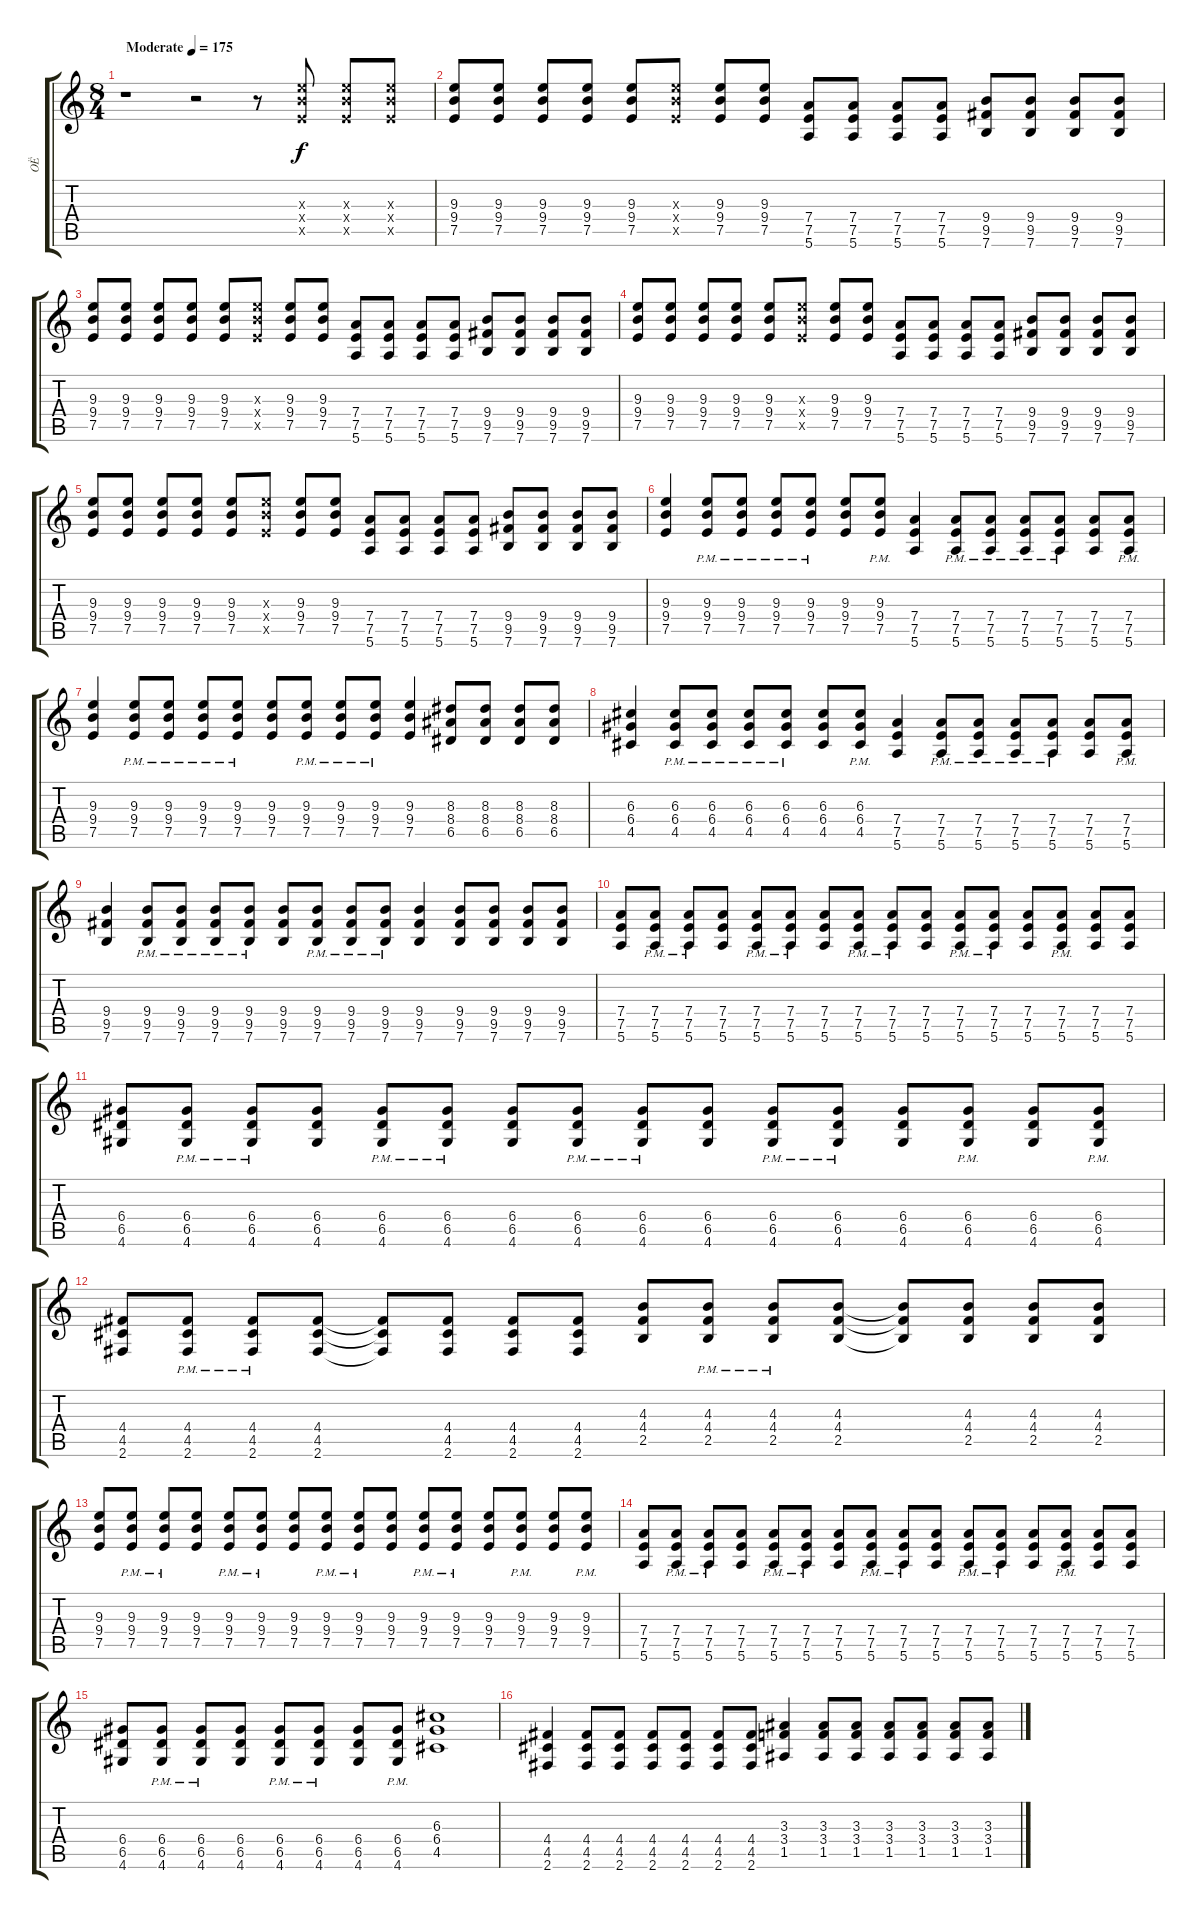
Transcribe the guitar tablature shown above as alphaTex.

\track ("ОЁ" "ОЁ") {instrument overdrivenguitar}
\staff {score tabs}
\tuning (E4 B3 G3 D3 A2 E2) {hide}
\ts (8 4)
\tempo (175 "Moderate")
\clef g2
\ks c
r.1{dy f instrument overdrivenguitar} r.2 r.8 (9.3{x} 9.4{x} 7.5{x}).8 (9.3{x} 9.4{x} 7.5{x}).8 (9.3{x} 9.4{x} 7.5{x}).8 |
(9.3 9.4 7.5).8 (9.3 9.4 7.5).8 (9.3 9.4 7.5).8 (9.3 9.4 7.5).8 (9.3 9.4 7.5).8 (9.3{x} 9.4{x} 7.5{x}).8 (9.3 9.4 7.5).8 (9.3 9.4 7.5).8 (7.4 7.5 5.6).8 (7.4 7.5 5.6).8 (7.4 7.5 5.6).8 (7.4 7.5 5.6).8 (9.4 9.5 7.6).8 (9.4 9.5 7.6).8 (9.4 9.5 7.6).8 (9.4 9.5 7.6).8 |
(9.3 9.4 7.5).8 (9.3 9.4 7.5).8 (9.3 9.4 7.5).8 (9.3 9.4 7.5).8 (9.3 9.4 7.5).8 (9.3{x} 9.4{x} 7.5{x}).8 (9.3 9.4 7.5).8 (9.3 9.4 7.5).8 (7.4 7.5 5.6).8 (7.4 7.5 5.6).8 (7.4 7.5 5.6).8 (7.4 7.5 5.6).8 (9.4 9.5 7.6).8 (9.4 9.5 7.6).8 (9.4 9.5 7.6).8 (9.4 9.5 7.6).8 |
(9.3 9.4 7.5).8 (9.3 9.4 7.5).8 (9.3 9.4 7.5).8 (9.3 9.4 7.5).8 (9.3 9.4 7.5).8 (9.3{x} 9.4{x} 7.5{x}).8 (9.3 9.4 7.5).8 (9.3 9.4 7.5).8 (7.4 7.5 5.6).8 (7.4 7.5 5.6).8 (7.4 7.5 5.6).8 (7.4 7.5 5.6).8 (9.4 9.5 7.6).8 (9.4 9.5 7.6).8 (9.4 9.5 7.6).8 (9.4 9.5 7.6).8 |
(9.3 9.4 7.5).8 (9.3 9.4 7.5).8 (9.3 9.4 7.5).8 (9.3 9.4 7.5).8 (9.3 9.4 7.5).8 (9.3{x} 9.4{x} 7.5{x}).8 (9.3 9.4 7.5).8 (9.3 9.4 7.5).8 (7.4 7.5 5.6).8 (7.4 7.5 5.6).8 (7.4 7.5 5.6).8 (7.4 7.5 5.6).8 (9.4 9.5 7.6).8 (9.4 9.5 7.6).8 (9.4 9.5 7.6).8 (9.4 9.5 7.6).8 |
(9.3 9.4 7.5).4 (9.3 9.4{pm} 7.5{pm}).8 (9.3 9.4{pm} 7.5{pm}).8 (9.3 9.4{pm} 7.5{pm}).8 (9.3{pm} 9.4{pm} 7.5{pm}).8 (9.3 9.4 7.5).8 (9.3{pm} 9.4{pm} 7.5{pm}).8 (7.4 7.5 5.6).4 (7.4{pm} 7.5{pm} 5.6).8 (7.4{pm} 7.5{pm} 5.6).8 (7.4{pm} 7.5{pm} 5.6).8 (7.4{pm} 7.5{pm} 5.6{pm}).8 (7.4 7.5 5.6).8 (7.4{pm} 7.5{pm} 5.6{pm}).8 |
(9.3 9.4 7.5).4 (9.3{pm} 9.4{pm} 7.5{pm}).8 (9.3{pm} 9.4{pm} 7.5{pm}).8 (9.3{pm} 9.4{pm} 7.5{pm}).8 (9.3{pm} 9.4{pm} 7.5{pm}).8 (9.3 9.4 7.5).8 (9.3{pm} 9.4{pm} 7.5{pm}).8 (9.3{pm} 9.4{pm} 7.5{pm}).8 (9.3{pm} 9.4{pm} 7.5{pm}).8 (9.3 9.4 7.5).4 (8.3 8.4 6.5).8 (8.3 8.4 6.5).8 (8.3 8.4 6.5).8 (8.3 8.4 6.5).8 |
(6.3 6.4 4.5).4 (6.3{pm} 6.4{pm} 4.5{pm}).8 (6.3{pm} 6.4{pm} 4.5{pm}).8 (6.3{pm} 6.4{pm} 4.5{pm}).8 (6.3{pm} 6.4{pm} 4.5{pm}).8 (6.3 6.4 4.5).8 (6.3{pm} 6.4{pm} 4.5{pm}).8 (7.4 7.5 5.6).4 (7.4{pm} 7.5{pm} 5.6{pm}).8 (7.4{pm} 7.5{pm} 5.6{pm}).8 (7.4{pm} 7.5{pm} 5.6{pm}).8 (7.4{pm} 7.5{pm} 5.6{pm}).8 (7.4 7.5 5.6).8 (7.4{pm} 7.5{pm} 5.6{pm}).8 |
(9.4 9.5 7.6).4 (9.4{pm} 9.5{pm} 7.6{pm}).8 (9.4{pm} 9.5{pm} 7.6{pm}).8 (9.4{pm} 9.5{pm} 7.6{pm}).8 (9.4{pm} 9.5{pm} 7.6{pm}).8 (9.4 9.5 7.6).8 (9.4{pm} 9.5{pm} 7.6{pm}).8 (9.4{pm} 9.5{pm} 7.6{pm}).8 (9.4{pm} 9.5{pm} 7.6{pm}).8 (9.4 9.5 7.6).4 (9.4 9.5 7.6).8 (9.4 9.5 7.6).8 (9.4 9.5 7.6).8 (9.4 9.5 7.6).8 |
(7.4 7.5 5.6).8 (7.4{pm} 7.5{pm} 5.6{pm}).8 (7.4{pm} 7.5{pm} 5.6{pm}).8 (7.4 7.5 5.6).8 (7.4{pm} 7.5{pm} 5.6{pm}).8 (7.4{pm} 7.5{pm} 5.6{pm}).8 (7.4 7.5 5.6).8 (7.4{pm} 7.5{pm} 5.6{pm}).8 (7.4{pm} 7.5{pm} 5.6{pm}).8 (7.4 7.5 5.6).8 (7.4{pm} 7.5{pm} 5.6{pm}).8 (7.4{pm} 7.5{pm} 5.6{pm}).8 (7.4 7.5 5.6).8 (7.4{pm} 7.5{pm} 5.6{pm}).8 (7.4 7.5 5.6).8 (7.4 7.5 5.6).8 |
(6.4 6.5 4.6).8 (6.4{pm} 6.5{pm} 4.6{pm}).8 (6.4{pm} 6.5{pm} 4.6{pm}).8 (6.4 6.5 4.6).8 (6.4{pm} 6.5{pm} 4.6{pm}).8 (6.4{pm} 6.5{pm} 4.6{pm}).8 (6.4 6.5 4.6).8 (6.4{pm} 6.5{pm} 4.6{pm}).8 (6.4{pm} 6.5{pm} 4.6{pm}).8 (6.4 6.5 4.6).8 (6.4{pm} 6.5{pm} 4.6{pm}).8 (6.4{pm} 6.5{pm} 4.6{pm}).8 (6.4 6.5 4.6).8 (6.4{pm} 6.5{pm} 4.6{pm}).8 (6.4 6.5 4.6).8 (6.4{pm} 6.5{pm} 4.6{pm}).8 |
(4.4 4.5 2.6).8 (4.4{pm} 4.5{pm} 2.6{pm}).8 (4.4{pm} 4.5{pm} 2.6{pm}).8 (4.4 4.5 2.6).8 (4.4{t} 4.5{t} 2.6{t}).8 (4.4 4.5 2.6).8 (4.4 4.5 2.6).8 (4.4 4.5 2.6).8 (4.3 4.4 2.5).8 (4.3{pm} 4.4{pm} 2.5{pm}).8 (4.3{pm} 4.4{pm} 2.5{pm}).8 (4.3 4.4 2.5).8 (4.3{t} 4.4{t} 2.5{t}).8 (4.3 4.4 2.5).8 (4.3 4.4 2.5).8 (4.3 4.4 2.5).8 |
(9.3 9.4 7.5).8 (9.3{pm} 9.4{pm} 7.5{pm}).8 (9.3{pm} 9.4{pm} 7.5{pm}).8 (9.3 9.4 7.5).8 (9.3{pm} 9.4{pm} 7.5{pm}).8 (9.3{pm} 9.4{pm} 7.5{pm}).8 (9.3 9.4 7.5).8 (9.3{pm} 9.4{pm} 7.5{pm}).8 (9.3{pm} 9.4{pm} 7.5{pm}).8 (9.3 9.4 7.5).8 (9.3{pm} 9.4{pm} 7.5{pm}).8 (9.3{pm} 9.4{pm} 7.5{pm}).8 (9.3 9.4 7.5).8 (9.3{pm} 9.4{pm} 7.5{pm}).8 (9.3 9.4 7.5).8 (9.3{pm} 9.4{pm} 7.5{pm}).8 |
(7.4 7.5 5.6).8 (7.4{pm} 7.5{pm} 5.6{pm}).8 (7.4{pm} 7.5{pm} 5.6{pm}).8 (7.4 7.5 5.6).8 (7.4{pm} 7.5{pm} 5.6{pm}).8 (7.4{pm} 7.5{pm} 5.6{pm}).8 (7.4 7.5 5.6).8 (7.4{pm} 7.5{pm} 5.6{pm}).8 (7.4{pm} 7.5{pm} 5.6{pm}).8 (7.4 7.5 5.6).8 (7.4{pm} 7.5{pm} 5.6{pm}).8 (7.4{pm} 7.5{pm} 5.6{pm}).8 (7.4 7.5 5.6).8 (7.4{pm} 7.5{pm} 5.6{pm}).8 (7.4 7.5 5.6).8 (7.4 7.5 5.6).8 |
(6.4 6.5 4.6).8 (6.4{pm} 6.5{pm} 4.6{pm}).8 (6.4{pm} 6.5{pm} 4.6{pm}).8 (6.4 6.5 4.6).8 (6.4{pm} 6.5{pm} 4.6{pm}).8 (6.4{pm} 6.5{pm} 4.6{pm}).8 (6.4 6.5 4.6).8 (6.4{pm} 6.5{pm} 4.6{pm}).8 (6.3 6.4 4.5).1 |
(4.4 4.5 2.6).4 (4.4 4.5 2.6).8 (4.4 4.5 2.6).8 (4.4 4.5 2.6).8 (4.4 4.5 2.6).8 (4.4 4.5 2.6).8 (4.4 4.5 2.6).8 (3.3 3.4 1.5).4 (3.3 3.4 1.5).8 (3.3 3.4 1.5).8 (3.3 3.4 1.5).8 (3.3 3.4 1.5).8 (3.3 3.4 1.5).8 (3.3 3.4 1.5).8
